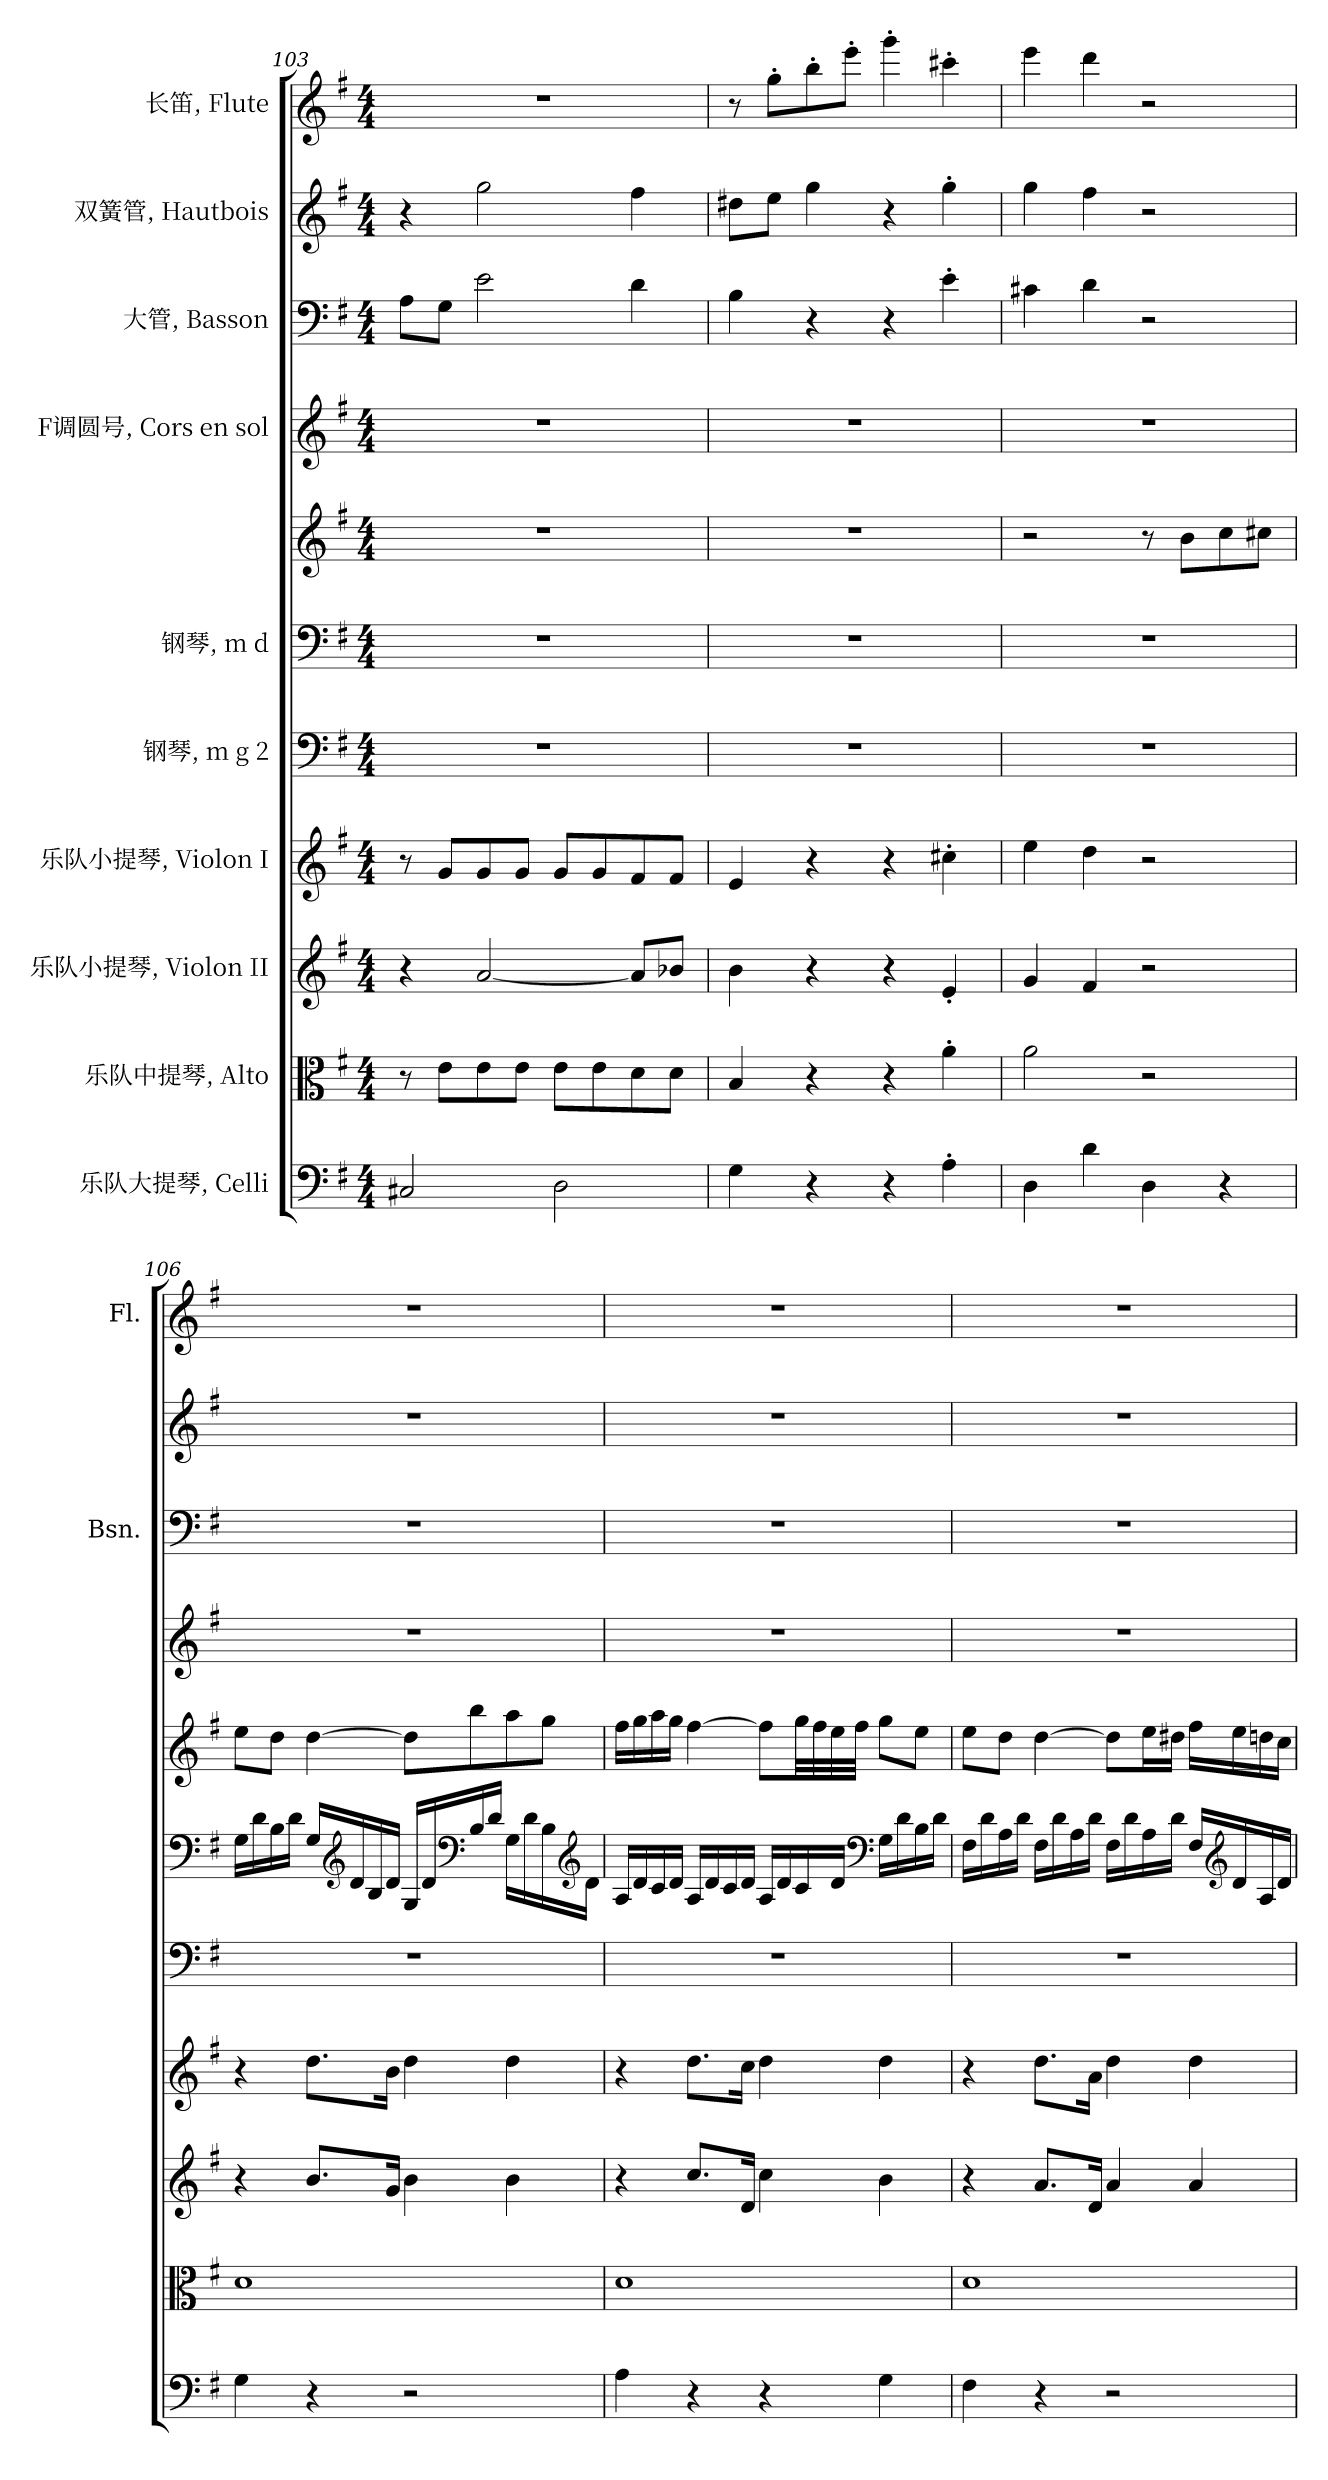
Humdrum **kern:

**kern	**kern	**kern	**kern	**kern	**kern	**kern	**kern	**kern	**kern	**kern
*part10	*part9	*part8	*part7	*part6	*part5	*part5	*part4	*part3	*part2	*part1
*staff11	*staff10	*staff9	*staff8	*staff7	*staff6	*staff5	*staff4	*staff3	*staff2	*staff1
*I"乐队大提琴, Celli	*I"乐队中提琴, Alto	*I"乐队小提琴, Violon II	*I"乐队小提琴, Violon I	*I"钢琴, m g 2	*I"钢琴, m d	*	*I"F调圆号, Cors en sol	*I"大管, Basson	*I"双簧管, Hautbois	*I"长笛, Flute
*	*	*	*	*	*	*	*	*I'Bsn.	*	*I'Fl.
*clefF4	*clefC3	*clefG2	*clefG2	*clefF4	*clefF4	*clefG2	*clefG2	*clefF4	*clefG2	*clefG2
*	*	*	*	*	*	*	*ITrd4c7	*	*	*
*k[f#]	*k[f#]	*k[f#]	*k[f#]	*k[f#]	*k[f#]	*k[f#]	*k[]	*k[f#]	*k[f#]	*k[f#]
*M4/4	*M4/4	*M4/4	*M4/4	*M4/4	*M4/4	*M4/4	*M4/4	*M4/4	*M4/4	*M4/4
=103	=103	=103	=103	=103	=103	=103	=103	=103	=103	=103
2C#X/	8r	4r	8r	1r	1r	1r	1r	8A\L	4r	1r
.	8e\L	.	8g/L	.	.	.	.	8G\J	.	.
.	8e\	[2a/	8g/	.	.	.	.	2e\	2gg\	.
.	8e\J	.	8g/J	.	.	.	.	.	.	.
2D\	8e\L	.	8g/L	.	.	.	.	.	.	.
.	8e\	.	8g/	.	.	.	.	.	.	.
.	8d\	8a/L]	8f#/	.	.	.	.	4d\	4ff#\	.
.	8d\J	8b-X/J	8f#/J	.	.	.	.	.	.	.
=104	=104	=104	=104	=104	=104	=104	=104	=104	=104	=104
4G\	4B/	4b\	4e/	1r	1r	1r	1r	4B\	8dd#X\L	8r
.	.	.	.	.	.	.	.	.	8ee\J	8gg'\L
4r	4r	4r	4r	.	.	.	.	4r	4gg\	8bb'\
.	.	.	.	.	.	.	.	.	.	8eee'\J
4r	4r	4r	4r	.	.	.	.	4r	4r	4ggg'\
4A'\	4a'\	4e'/	4cc#X'\	.	.	.	.	4e'\	4gg'\	4ccc#X'\
=105	=105	=105	=105	=105	=105	=105	=105	=105	=105	=105
4D\	2a\	4g/	4ee\	1r	1r	2r	1r	4c#X\	4gg\	4eee\
4d\	.	4f#/	4dd\	.	.	.	.	4d\	4ff#\	4ddd\
4D\	2r	2r	2r	.	.	8r	.	2r	2r	2r
.	.	.	.	.	.	8b\L	.	.	.	.
4r	.	.	.	.	.	8cc\	.	.	.	.
.	.	.	.	.	.	8cc#X\J	.	.	.	.
!!LO:PB:g=z
=106	=106	=106	=106	=106	=106	=106	=106	=106	=106	=106
4G\	1d	4r	4r	1r	16G\LL	8ee\L	1r	1r	1r	1r
.	.	.	.	.	16d\	.	.	.	.	.
.	.	.	.	.	16B\	8dd\J	.	.	.	.
.	.	.	.	.	16d\JJ	.	.	.	.	.
4r	.	8.b/L	8.dd\L	.	16G/LL	[4dd\	.	.	.	.
*	*	*	*	*	*clefG2	*	*	*	*	*
.	.	.	.	.	16d/	.	.	.	.	.
.	.	.	.	.	16B/	.	.	.	.	.
.	.	16g/Jk	16b\Jk	.	16d/JJ	.	.	.	.	.
2r	.	4b\	4dd\	.	16G/LL	8dd\L]	.	.	.	.
.	.	.	.	.	16d/	.	.	.	.	.
*	*	*	*	*	*clefF4	*	*	*	*	*
.	.	.	.	.	16B/	8bb\	.	.	.	.
.	.	.	.	.	16d/JJ	.	.	.	.	.
.	.	4b\	4dd\	.	16G\LL	8aa\	.	.	.	.
.	.	.	.	.	16d\	.	.	.	.	.
.	.	.	.	.	16B\	8gg\J	.	.	.	.
*	*	*	*	*	*clefG2	*	*	*	*	*
.	.	.	.	.	16d\JJ	.	.	.	.	.
=107	=107	=107	=107	=107	=107	=107	=107	=107	=107	=107
4A\	1d	4r	4r	1r	16A/LL	16ff#\LL	1r	1r	1r	1r
.	.	.	.	.	16d/	16gg\	.	.	.	.
.	.	.	.	.	16c/	16aa\	.	.	.	.
.	.	.	.	.	16d/JJ	16gg\JJ	.	.	.	.
4r	.	8.cc/L	8.dd\L	.	16A/LL	[4ff#\	.	.	.	.
.	.	.	.	.	16d/	.	.	.	.	.
.	.	.	.	.	16c/	.	.	.	.	.
.	.	16d/Jk	16cc\Jk	.	16d/JJ	.	.	.	.	.
4r	.	4cc\	4dd\	.	16A/LL	8ff#\L]	.	.	.	.
.	.	.	.	.	16d/	.	.	.	.	.
.	.	.	.	.	16c/	32gg\LL	.	.	.	.
.	.	.	.	.	.	32ff#\	.	.	.	.
.	.	.	.	.	16d/JJ	32ee\	.	.	.	.
.	.	.	.	.	.	32ff#\JJJ	.	.	.	.
*	*	*	*	*	*clefF4	*	*	*	*	*
4G\	.	4b\	4dd\	.	16G\LL	8gg\L	.	.	.	.
.	.	.	.	.	16d\	.	.	.	.	.
.	.	.	.	.	16B\	8ee\J	.	.	.	.
.	.	.	.	.	16d\JJ	.	.	.	.	.
!!LO:PB:g=z
=108	=108	=108	=108	=108	=108	=108	=108	=108	=108	=108
4F#\	1d	4r	4r	1r	16F#\LL	8ee\L	1r	1r	1r	1r
.	.	.	.	.	16d\	.	.	.	.	.
.	.	.	.	.	16A\	8dd\J	.	.	.	.
.	.	.	.	.	16d\JJ	.	.	.	.	.
4r	.	8.a/L	8.dd\L	.	16F#\LL	[4dd\	.	.	.	.
.	.	.	.	.	16d\	.	.	.	.	.
.	.	.	.	.	16A\	.	.	.	.	.
.	.	16d/Jk	16a\Jk	.	16d\JJ	.	.	.	.	.
2r	.	4a/	4dd\	.	16F#\LL	8dd\L]	.	.	.	.
.	.	.	.	.	16d\	.	.	.	.	.
.	.	.	.	.	16A\	16ee\L	.	.	.	.
.	.	.	.	.	16d\JJ	16dd#X\JJ	.	.	.	.
.	.	4a/	4dd\	.	16F#/LL	16ff#\LL	.	.	.	.
*	*	*	*	*	*clefG2	*	*	*	*	*
.	.	.	.	.	16d/	16ee\	.	.	.	.
.	.	.	.	.	16A/	16ddn\	.	.	.	.
.	.	.	.	.	16d/JJ	16cc\JJ	.	.	.	.
=	=	=	=	=	=	=	=	=	=	=
*-	*-	*-	*-	*-	*-	*-	*-	*-	*-	*-
